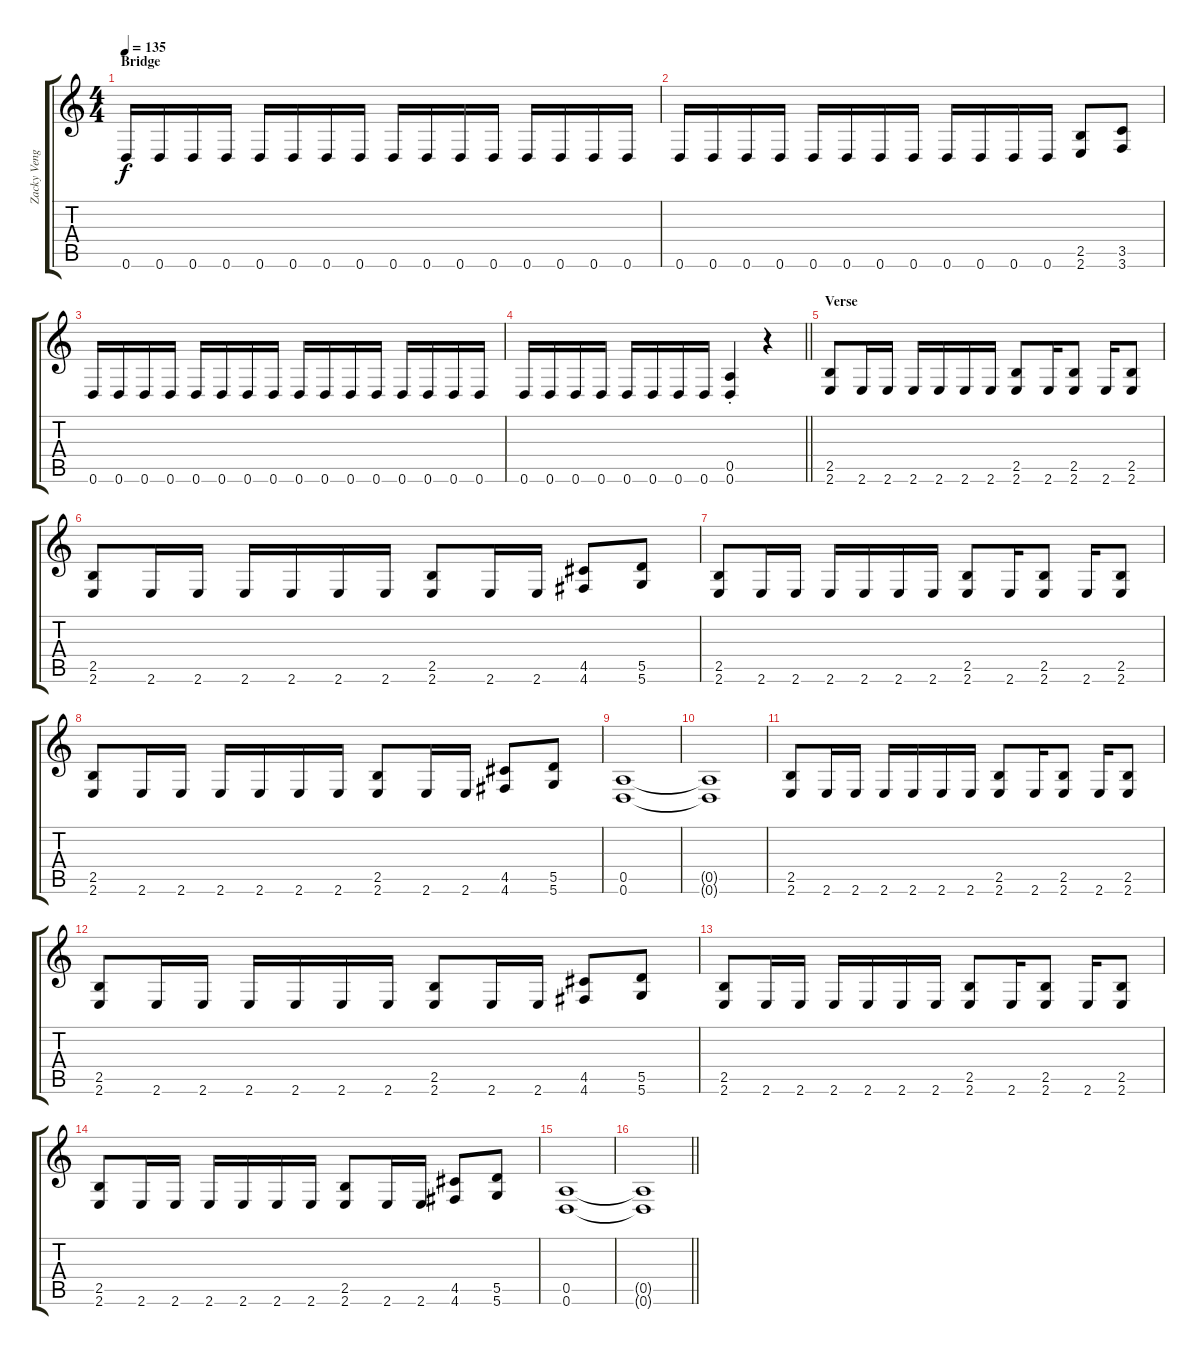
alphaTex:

\track ("Zacky Vengeance" "Zacky Veng") {instrument distortionguitar}
\staff {score tabs}
\tuning (E4 B3 G3 D3 A2 D2) {hide}
\ts (4 4)
\section ("" "Bridge")
\tempo 135
\clef g2
\ks c
0.6.16{dy f} 0.6.16 0.6.16 0.6.16 0.6.16 0.6.16 0.6.16 0.6.16 0.6.16 0.6.16 0.6.16 0.6.16 0.6.16 0.6.16 0.6.16 0.6.16 |
0.6.16 0.6.16 0.6.16 0.6.16 0.6.16 0.6.16 0.6.16 0.6.16 0.6.16 0.6.16 0.6.16 0.6.16 (2.5 2.6).8 (3.5 3.6).8 |
0.6.16 0.6.16 0.6.16 0.6.16 0.6.16 0.6.16 0.6.16 0.6.16 0.6.16 0.6.16 0.6.16 0.6.16 0.6.16 0.6.16 0.6.16 0.6.16 |
\barLineRight lightlight
0.6.16 0.6.16 0.6.16 0.6.16 0.6.16 0.6.16 0.6.16 0.6.16 (0.5{st} 0.6{st}).4 r.4 |
\section ("" "Verse")
(2.5 2.6).8 2.6.16 2.6.16 2.6.16 2.6.16 2.6.16 2.6.16 (2.5 2.6).8 2.6.16 (2.5 2.6).8 2.6.16 (2.5 2.6).8 |
(2.5 2.6).8 2.6.16 2.6.16 2.6.16 2.6.16 2.6.16 2.6.16 (2.5 2.6).8 2.6.16 2.6.16 (4.5 4.6).8 (5.5 5.6).8 |
(2.5 2.6).8 2.6.16 2.6.16 2.6.16 2.6.16 2.6.16 2.6.16 (2.5 2.6).8 2.6.16 (2.5 2.6).8 2.6.16 (2.5 2.6).8 |
(2.5 2.6).8 2.6.16 2.6.16 2.6.16 2.6.16 2.6.16 2.6.16 (2.5 2.6).8 2.6.16 2.6.16 (4.5 4.6).8 (5.5 5.6).8 |
(0.5 0.6).1 |
(0.5{t} 0.6{t}).1 |
(2.5 2.6).8 2.6.16 2.6.16 2.6.16 2.6.16 2.6.16 2.6.16 (2.5 2.6).8 2.6.16 (2.5 2.6).8 2.6.16 (2.5 2.6).8 |
(2.5 2.6).8 2.6.16 2.6.16 2.6.16 2.6.16 2.6.16 2.6.16 (2.5 2.6).8 2.6.16 2.6.16 (4.5 4.6).8 (5.5 5.6).8 |
(2.5 2.6).8 2.6.16 2.6.16 2.6.16 2.6.16 2.6.16 2.6.16 (2.5 2.6).8 2.6.16 (2.5 2.6).8 2.6.16 (2.5 2.6).8 |
(2.5 2.6).8 2.6.16 2.6.16 2.6.16 2.6.16 2.6.16 2.6.16 (2.5 2.6).8 2.6.16 2.6.16 (4.5 4.6).8 (5.5 5.6).8 |
(0.5 0.6).1 |
\barLineRight lightlight
(0.5{t} 0.6{t}).1
